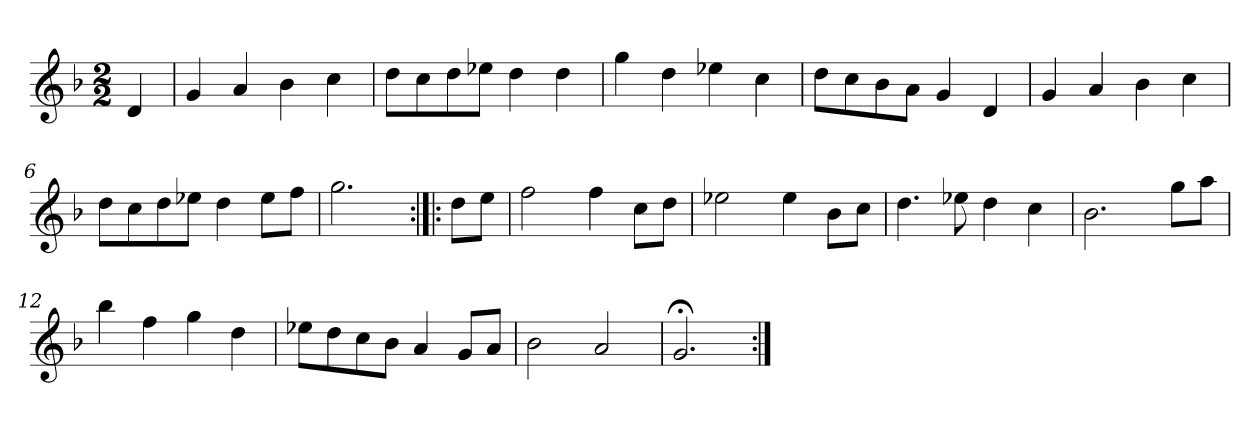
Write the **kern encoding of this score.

**kern
*part1
*staff1
*clefG2
*k[b-]
*G:dor
*M2/2
*MM152
=
4d
=1
4g
4a
4b-
4cc
=2
8dd\L
8cc\
8dd\
8ee-X\J
4dd
4dd
=3
4gg
4dd
4ee-X
4cc
=4
8dd\L
8cc\
8b-\
8a\J
4g
4d
=5
4g
4a
4b-
4cc
=6
8dd\L
8cc\
8dd\
8ee-X\J
4dd
8ee-\L
8ff\J
=7
2.gg
=:|!|:
8dd\L
8ee\J
=8
2ff
4ff
8cc\L
8dd\J
=9
2ee-X
4ee-
8b-\L
8cc\J
=10
4.dd
8ee-X
4dd
4cc
=11
2.b-
8gg\L
8aa\J
=12
4bb-
4ff
4gg
4dd
=13
8ee-X\L
8dd\
8cc\
8b-\J
4a
8g/L
8a/J
=14
2b-
2a
=15
2.g;<
=:|!
*-
